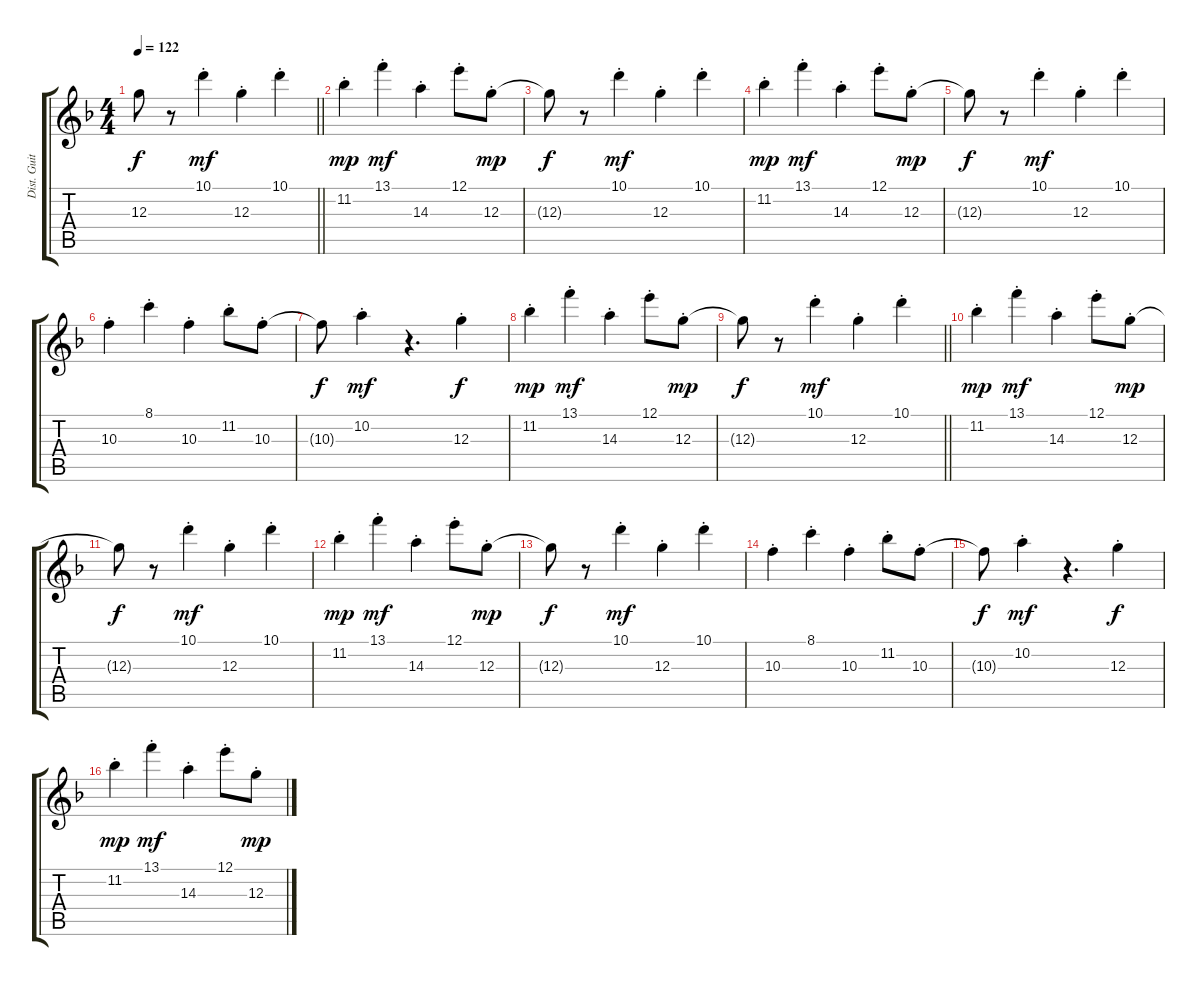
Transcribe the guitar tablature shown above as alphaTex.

\track ("Dist. Guitar" "Dist. Guit") {instrument distortionguitar}
\staff {score tabs}
\tuning (E4 B3 G3 D3 A2 E2) {hide}
\ts (4 4)
\tempo 122
\clef g2
\barLineRight lightlight
\ks f
12.3{t}.8{dy f} r.8 10.1{st}.4{dy mf} 12.3{st}.4 10.1{st}.4 |
11.2{st}.4{dy mp} 13.1{st}.4{dy mf} 14.3{st}.4 12.1{st}.8 12.3{st}.8{dy mp} |
12.3{t}.8{dy f} r.8 10.1{st}.4{dy mf} 12.3{st}.4 10.1{st}.4 |
11.2{st}.4{dy mp} 13.1{st}.4{dy mf} 14.3{st}.4 12.1{st}.8 12.3{st}.8{dy mp} |
12.3{t}.8{dy f} r.8 10.1{st}.4{dy mf} 12.3{st}.4 10.1{st}.4 |
10.3{st}.4 8.1{st}.4 10.3{st}.4 11.2{st}.8 10.3{st}.8 |
10.3{t}.8{dy f} 10.2{st}.4{dy mf} r.4{d} 12.3{st}.4{dy f} |
11.2{st}.4{dy mp} 13.1{st}.4{dy mf} 14.3{st}.4 12.1{st}.8 12.3{st}.8{dy mp} |
\barLineRight lightlight
12.3{t}.8{dy f} r.8 10.1{st}.4{dy mf} 12.3{st}.4 10.1{st}.4 |
11.2{st}.4{dy mp} 13.1{st}.4{dy mf} 14.3{st}.4 12.1{st}.8 12.3{st}.8{dy mp} |
12.3{t}.8{dy f} r.8 10.1{st}.4{dy mf} 12.3{st}.4 10.1{st}.4 |
11.2{st}.4{dy mp} 13.1{st}.4{dy mf} 14.3{st}.4 12.1{st}.8 12.3{st}.8{dy mp} |
12.3{t}.8{dy f} r.8 10.1{st}.4{dy mf} 12.3{st}.4 10.1{st}.4 |
10.3{st}.4 8.1{st}.4 10.3{st}.4 11.2{st}.8 10.3{st}.8 |
10.3{t}.8{dy f} 10.2{st}.4{dy mf} r.4{d} 12.3{st}.4{dy f} |
11.2{st}.4{dy mp} 13.1{st}.4{dy mf} 14.3{st}.4 12.1{st}.8 12.3{st}.8{dy mp}
